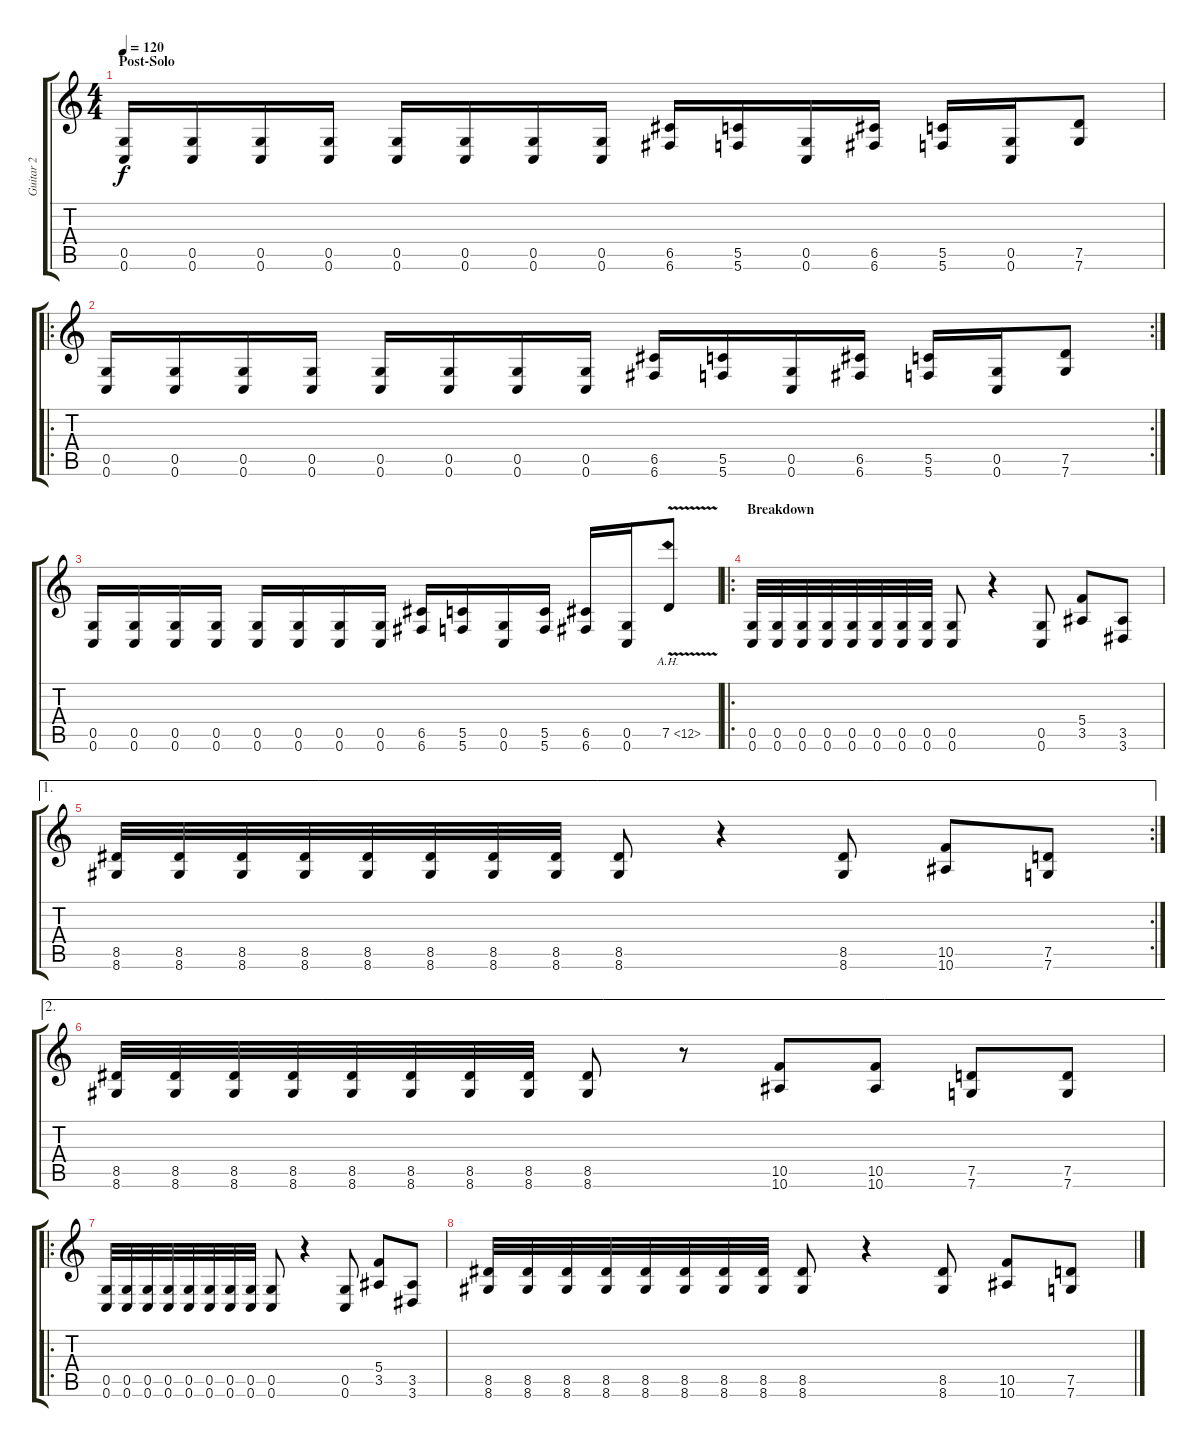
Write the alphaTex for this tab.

\track ("Guitar 2" "Guitar 2") {instrument distortionguitar}
\staff {score tabs}
\tuning (D4 A3 F3 C3 G2 C2) {hide}
\ts (4 4)
\section ("" "Post-Solo")
\tempo 120
\clef g2
\ks c
(0.5 0.6).16{dy f} (0.5 0.6).16 (0.5 0.6).16 (0.5 0.6).16 (0.5 0.6).16 (0.5 0.6).16 (0.5 0.6).16 (0.5 0.6).16 (6.5 6.6).16 (5.5 5.6).16 (0.5 0.6).16 (6.5 6.6).16 (5.5 5.6).16 (0.5 0.6).16 (7.5 7.6).8 |
\ro
\rc 2
(0.5 0.6).16 (0.5 0.6).16 (0.5 0.6).16 (0.5 0.6).16 (0.5 0.6).16 (0.5 0.6).16 (0.5 0.6).16 (0.5 0.6).16 (6.5 6.6).16 (5.5 5.6).16 (0.5 0.6).16 (6.5 6.6).16 (5.5 5.6).16 (0.5 0.6).16 (7.5 7.6).8 |
(0.5 0.6).16 (0.5 0.6).16 (0.5 0.6).16 (0.5 0.6).16 (0.5 0.6).16 (0.5 0.6).16 (0.5 0.6).16 (0.5 0.6).16 (6.5 6.6).16 (5.5 5.6).16 (0.5 0.6).16 (5.5 5.6).16 (6.5 6.6).16 (0.5 0.6).16 7.5{ah 5 v}.8 |
\ro
\section ("" "Breakdown")
(0.5 0.6).32 (0.5 0.6).32 (0.5 0.6).32 (0.5 0.6).32 (0.5 0.6).32 (0.5 0.6).32 (0.5 0.6).32 (0.5 0.6).32 (0.5 0.6).8 r.4 (0.5 0.6).8 (5.4 3.5).8 (3.5 3.6).8 |
\ae 1
\rc 2
(8.5 8.6).32 (8.5 8.6).32 (8.5 8.6).32 (8.5 8.6).32 (8.5 8.6).32 (8.5 8.6).32 (8.5 8.6).32 (8.5 8.6).32 (8.5 8.6).8 r.4 (8.5 8.6).8 (10.5 10.6).8 (7.5 7.6).8 |
\ae 2
(8.5 8.6).32 (8.5 8.6).32 (8.5 8.6).32 (8.5 8.6).32 (8.5 8.6).32 (8.5 8.6).32 (8.5 8.6).32 (8.5 8.6).32 (8.5 8.6).8 r.8 (10.5 10.6).8 (10.5 10.6).8 (7.5 7.6).8 (7.5 7.6).8 |
\ro
(0.5 0.6).32 (0.5 0.6).32 (0.5 0.6).32 (0.5 0.6).32 (0.5 0.6).32 (0.5 0.6).32 (0.5 0.6).32 (0.5 0.6).32 (0.5 0.6).8 r.4 (0.5 0.6).8 (5.4 3.5).8 (3.5 3.6).8 |
(8.5 8.6).32 (8.5 8.6).32 (8.5 8.6).32 (8.5 8.6).32 (8.5 8.6).32 (8.5 8.6).32 (8.5 8.6).32 (8.5 8.6).32 (8.5 8.6).8 r.4 (8.5 8.6).8 (10.5 10.6).8 (7.5 7.6).8
